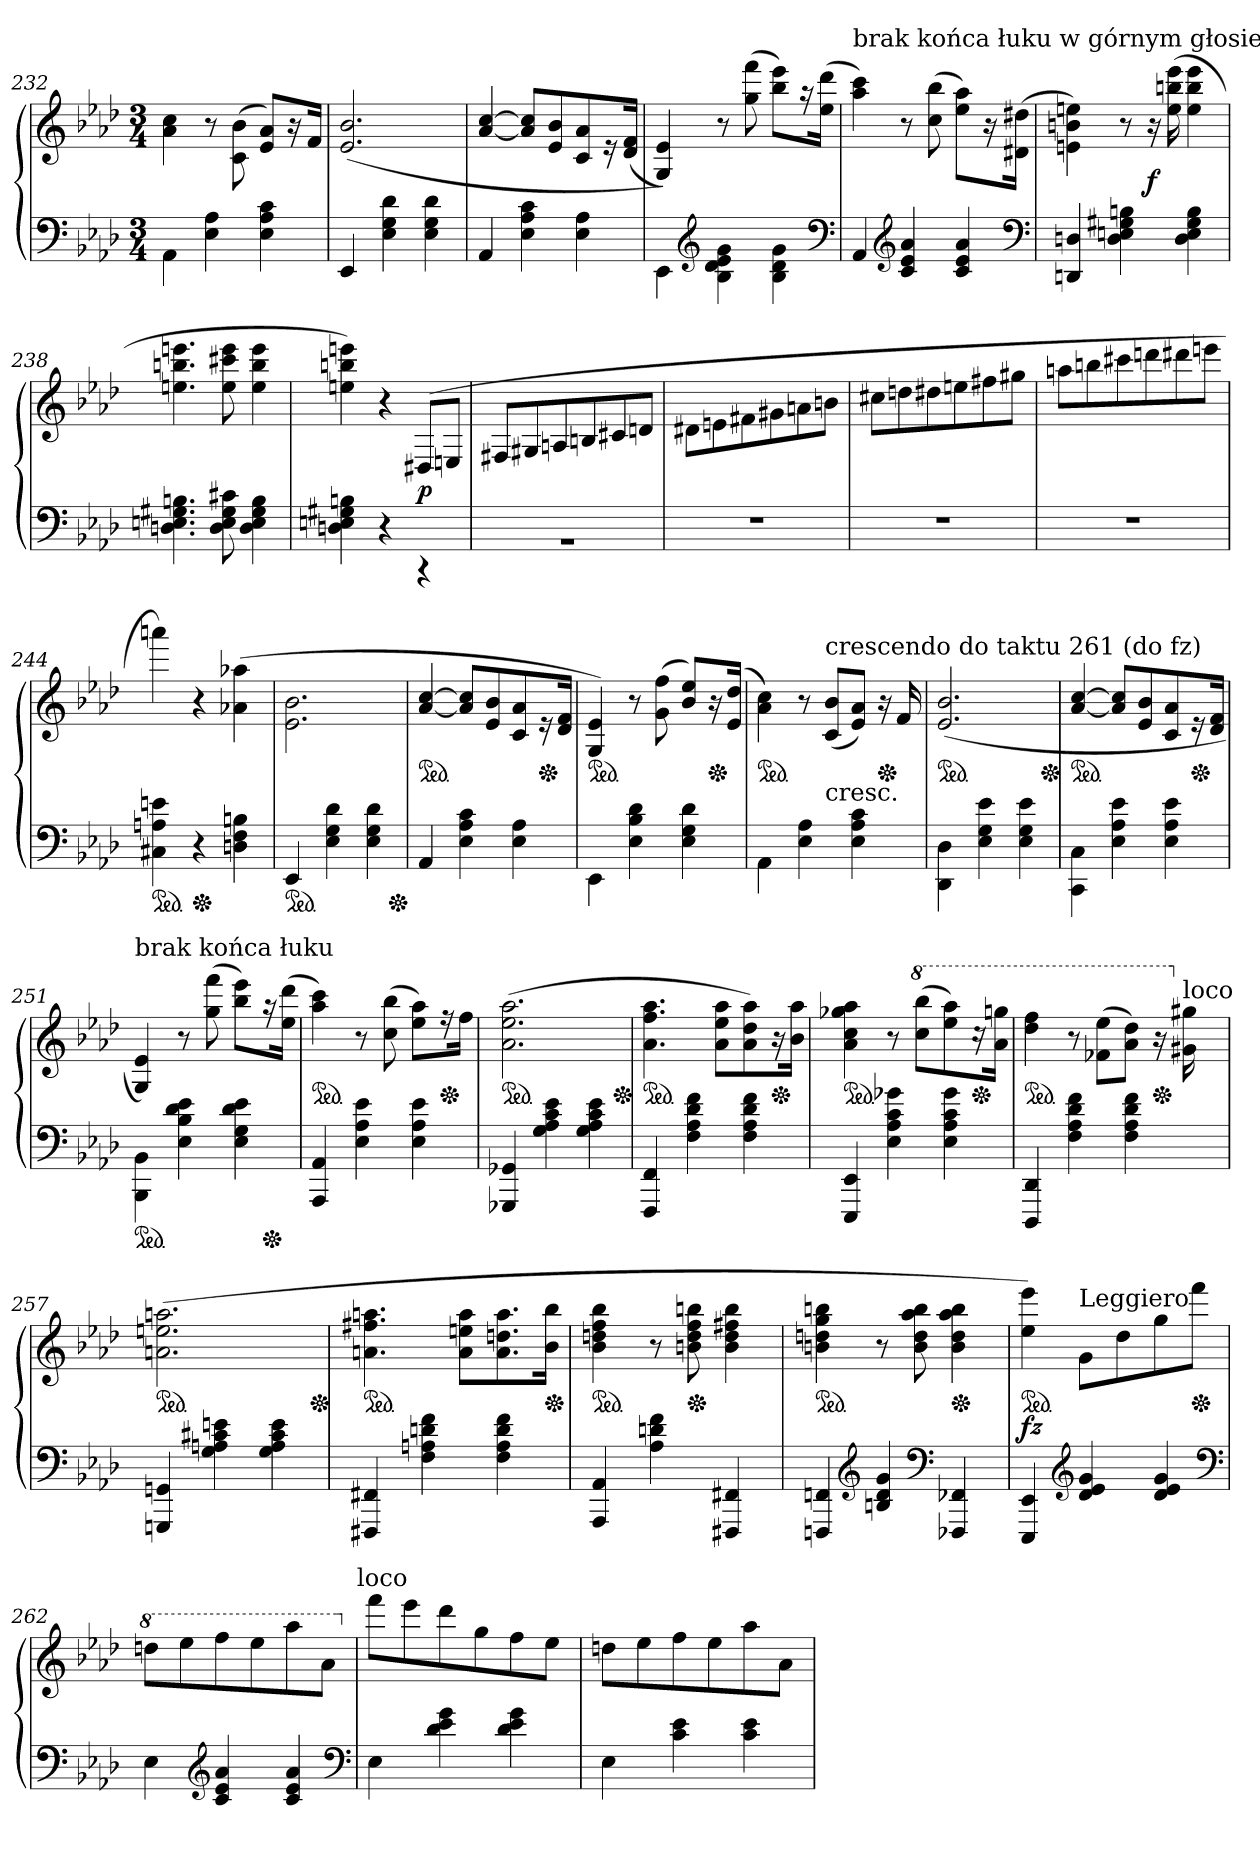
**kern	**kern	**dynam
*part1	*part1	*part1
*staff2	*staff1	*staff1/2
*clefF4	*clefG2	*
*k[b-e-a-d-]	*k[b-e-a-d-]	*
*M3/4	*M3/4	*
=232	=232	=232
4AA-\	4a- 4cc	.
4E- 4A-	8r	.
.	(>8c\ 8b-\	.
4E- 4A- 4c	8e- 8a-L)	.
.	16r	.
.	16fJk	.
=233	=233	=233
4EE-	(>2.e- 2.b-	.
4E- 4G 4d-	.	.
4E- 4G 4d-	.	.
=234	=234	=234
4AA-	[4a-/ [4cc/	.
4E- 4A- 4c	8a-] 8cc]L	.
.	8e- 8b-	.
4E- 4A-	8c 8a-	.
.	16r	.
.	(16d- 16fJk	.
=235	=235	=235
4EE-\	4G/ 4e-/))	.
*clefG2	*	*
4B-\ 4d-\ 4e-\ 4g\	8r	.
.	(>8gg 8fff	.
4B-\ 4d-\ 4g\	8bb- 8eee-L)	.
.	16raa	.
.	(>16ee- 16ddd-Jk	.
*clefF4	*	*
=236	=236	=236
!	!LO:TX:a:t=brak końca łuku w górnym głosie	!
4AA-	4aa- 4ccc)	.
*clefG2	*	*
4c 4e- 4a-	8r	.
.	(>8cc 8bb-	.
4c 4e- 4a-	8ee- 8aa-L)	.
.	16r	.
.	(>16d#X 16dd#XJk	.
*clefF4	*	*
=237	=237	=237
4DDn 4Dn	4en\ 4bn\ 4een\)	.
4D 4En 4G#X 4Bn	8r	.
.	16r	f
.	(>16ee 16bbn 16eee-	.
4D 4E 4G# 4B	4ee 4bb 4eee-	.
=238	=238	=238
4.Dn 4.En 4.G#X 4.Bn	4.een 4.bbn 4.eeen	.
8D 8E 8G# 8c#X	8ee 8ccc#X 8eee	.
4D 4E 4G# 4B	4ee 4bb 4eee	.
=239	=239	=239
4Dn 4En 4G#X 4Bn	4een 4bbn 4eeen)	.
4r	4r	.
4rCC	(>8D#XL	p
.	8En/J	.
=240	=240	=240
2.rBB	8F#XL	.
.	8G#X	.
.	8An/	.
.	8Bn/	.
.	8c#X	.
.	8dn/J	.
=241	=241	=241
2.rF	8d#XL	.
.	8en\	.
.	8f#X	.
.	8g#X	.
.	8an	.
.	8bnJ	.
=242	=242	=242
2.rF	8cc#XL	.
.	8ddn	.
.	8dd#X	.
.	8een	.
.	8ff#X	.
.	8gg#XJ	.
=243	=243	=243
2.rF	8aanL	.
.	8bbn	.
.	8ccc#X	.
.	8dddn	.
.	8ddd#X	.
.	8eeenJ	.
=244	=244	=244
*ped	*	*
4C#X 4An 4en	4aaan)	.
*Xped	*	*
4r	4r	.
4Dn 4F 4Bn	(>4a-X 4aa-X	.
=245	=245	=245
*ped	*	*
4EE-	2.e-\ 2.b-\	.
4E- 4G 4d-	.	.
4E- 4G 4d-	.	.
*Xped	*	*
=246	=246	=246
*	*ped	*
4AA-	[4a-/ [4cc/	.
4E- 4A- 4c	8a-] 8cc]L	.
.	8e- 8b-	.
4E- 4A-	8c 8a-	.
*	*Xped	*
.	16r	.
.	16d- 16fJk	.
=247	=247	=247
*	*ped	*
4EE-\	4G/ 4e-/)	.
4E- 4B- 4d-	8r	.
.	(>8g 8ff	.
4E- 4G 4d-	8b- 8ee-L)	.
*	*Xped	*
.	16r	.
.	(>16e- 16dd-Jk	.
=248	=248	=248
*	*ped	*
4AA-\	4a- 4cc)	.
4E- 4A-	8r	.
!	!LO:TX:c:t=cresc.	!
!	!LO:TX:a:t=crescendo do taktu 261 (do fz)	!
.	(<8c 8b-L	.
4E- 4A- 4c	8e- 8a-J)	.
*	*Xped	*
.	16r	.
.	16f	.
=249	=249	=249
*	*ped	*
4DD-\ 4D-\	(>2.e- 2.b-	.
4E- 4G 4e-	.	.
*	*Xped	*
4E- 4G 4e-	.	.
=250	=250	=250
*	*ped	*
4CC\ 4C\	[4a-/ [4cc/	.
4E- 4A- 4e-	8a-] 8cc]L	.
.	8e- 8b-	.
4E- 4A- 4e-	8c 8a-	.
*	*Xped	*
.	16r	.
.	16d- 16fJk	.
=251	=251	=251
!	!LO:TX:a:t=brak końca łuku	!
*ped	*	*
4BBB-\ 4BB-\	4G/ 4e-/)	.
4E- 4B- 4d- 4e-	8r	.
.	(>8gg 8fff	.
4E- 4G 4d- 4e-	8bb- 8eee-L)	.
*Xped	*	*
.	16raa	.
.	(>16ee- 16ddd-Jk	.
=252	=252	=252
*	*ped	*
4AAA- 4AA-	4aa- 4ccc)	.
4E- 4A- 4e-	8r	.
.	(8cc 8bb-	.
4E- 4A- 4e-	8ee- 8aa-L)	.
*	*Xped	*
.	16r	.
.	16ffJk	.
=253	=253	=253
*	*ped	*
4GGG-X 4GG-X	(>2.a- 2.ee- 2.aa-	.
4G 4A- 4c 4e-	.	.
*	*Xped	*
4G 4A- 4c 4e-	.	.
=254	=254	=254
*	*ped	*
4FFF 4FF	4.a- 4.ff 4.aa-	.
4F 4A- 4d- 4f	.	.
.	8a- 8ee- 8aa-L	.
4F 4A- 4d- 4f	8a- 8dd- 8aa-)	.
*	*Xped	*
.	16r	.
.	16b- 16aa-Jk	.
=255	=255	=255
*	*ped	*
4EEE- 4EE-	4a- 4cc 4gg-X 4aa-	.
4E- 4A- 4c 4g-X	8r	.
*	*8va	*
.	(>8ccc 8bbb-L	.
4E- 4A- 4c 4g-	8eee- 8aaa-)	.
*	*Xped	*
.	16rccc	.
.	16aa- 16gggJk	.
=256	=256	=256
*	*ped	*
4DDD- 4DD-	4ddd- 4fff	.
4F 4A- 4d- 4f	8r	.
.	(>8ff-X 8eee-L	.
4F 4A- 4d- 4f	8aa- 8ddd-J)	.
*	*Xped	*
.	16r	.
*	*X8va	*
!	!LO:TX:a:t=loco	!
.	16g#X 16gg#X	.
=257	=257	=257
*	*ped	*
4GGGn 4GGn	(2.an 2.een 2.aan	.
4G 4An 4c#X 4en	.	.
*	*Xped	*
4G 4A 4c# 4e	.	.
=258	=258	=258
*	*ped	*
4FFF#X 4FF#X	4.an 4.ff#X 4.aan	.
4F 4An 4dn 4f	.	.
.	8a 8een 8aaL	.
4F 4A 4d 4f	8.a 8.ddn 8.aa	.
*	*Xped	*
.	16b- 16bb-Jk	.
=259	=259	=259
*	*ped	*
4AAA- 4AA-	4b- 4ddn 4ff 4bb-	.
4A- 4dn 4f	8r	.
*	*Xped	*
.	8bn 8dd 8ff 8bbn	.
4FFF#X 4FF#X	4b 4dd 4ff#X 4bb	.
=260	=260	=260
*	*ped	*
4FFFn 4FFn	4bn 4ddn 4gg 4bbn	.
*clefG2	*	*
4Bn 4d- 4g	8r	.
*clefF4	*	*
.	8b 8dd 8aa- 8bb	.
*	*Xped	*
4FFF-X 4FF-X	4b 4dd 4aa- 4bb	.
=261	=261	=261
*	*ped	*
4EEE- 4EE-	4ee- 4eee-)	fz
*clefG2	*	*
!	!LO:TX:a:t=Leggiero	!
4d- 4e- 4g	8gL	.
.	8dd-	.
4d- 4e- 4g	8gg	.
*	*Xped	*
.	8fffJ	.
*clefF4	*	*
=262	=262	=262
*	*8va	*
4E-	8dddnL	.
.	8eee-	.
*clefG2	*	*
4c 4e- 4a-	8fff	.
.	8eee-	.
4c 4e- 4a-	8aaa-	.
.	8aa-J	.
*clefF4	*	*
!	!LO:TX:a:t=loco	!
=263	=263	=263
*	*X8va	*
4E-	8fffL	.
.	8eee-	.
4d- 4e- 4g	8ddd-	.
.	8gg	.
4d- 4e- 4g	8ff	.
.	8ee-J	.
=264	=264	=264
4E-	8ddnL	.
.	8ee-	.
4c 4e-	8ff	.
.	8ee-	.
4c 4e-	8aa-	.
.	8a-J	.
=	=	=
*-	*-	*-
